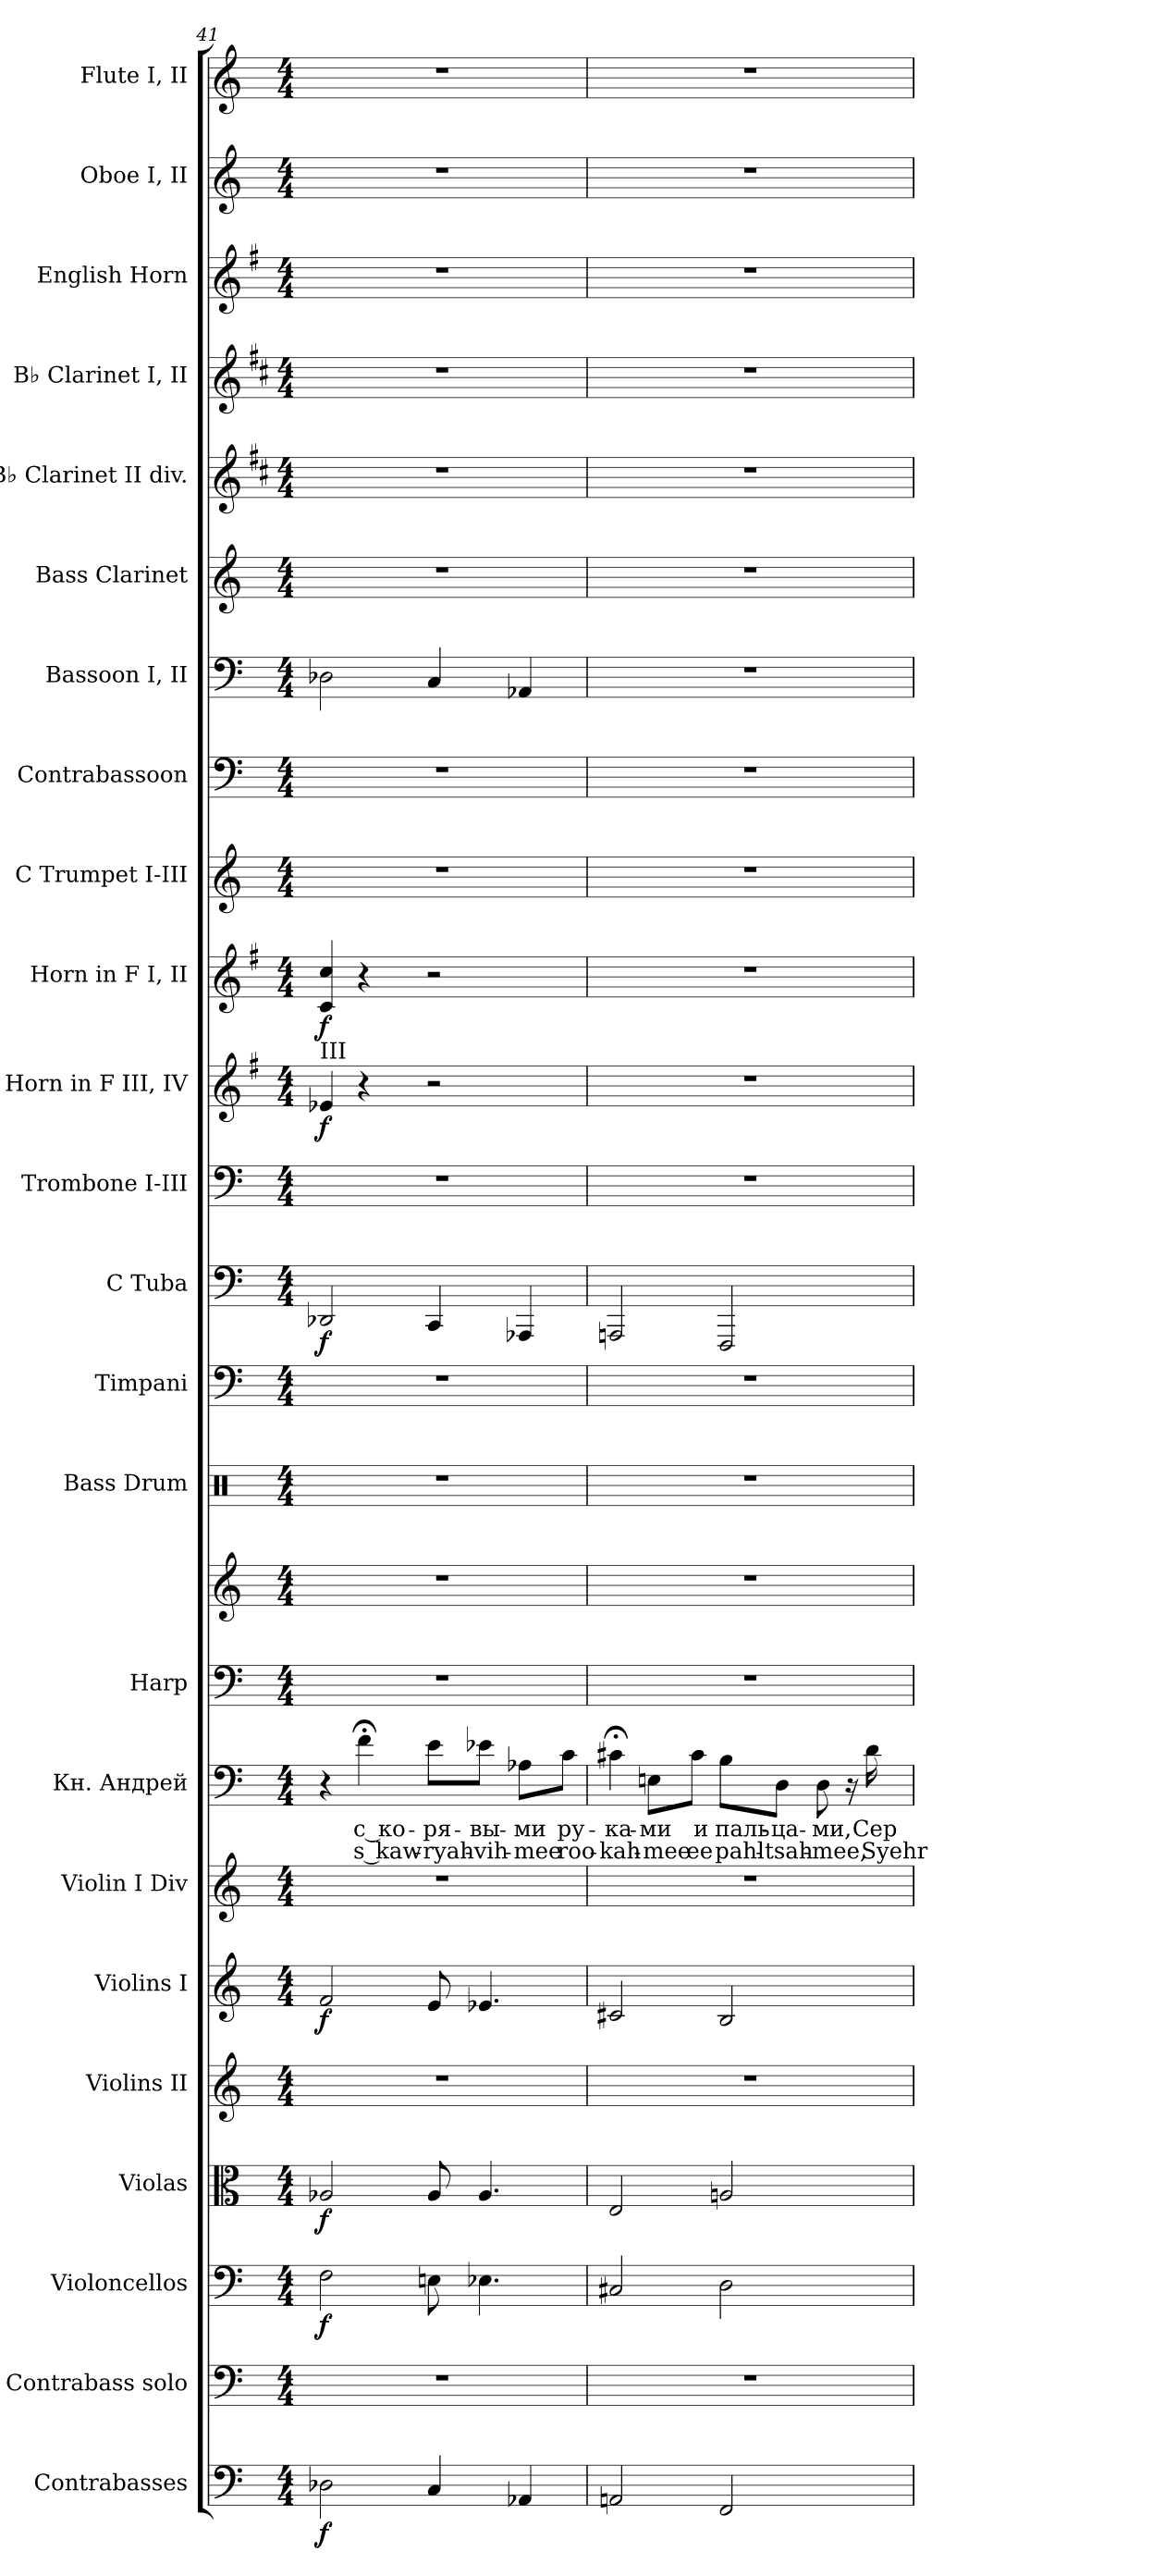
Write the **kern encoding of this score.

**kern	**dynam	**kern	**kern	**dynam	**kern	**dynam	**kern	**kern	**dynam	**kern	**kern	**text	**text	**kern	**kern	**kern	**kern	**kern	**dynam	**kern	**kern	**dynam	**kern	**dynam	**kern	**kern	**kern	**kern	**kern	**kern	**kern	**kern	**kern
*part24	*part24	*part23	*part22	*part22	*part21	*part21	*part20	*part19	*part19	*part18	*part17	*part17	*part17	*part16	*part16	*part15	*part14	*part13	*part13	*part12	*part11	*part11	*part10	*part10	*part9	*part8	*part7	*part6	*part5	*part4	*part3	*part2	*part1
*staff25	*staff25	*staff24	*staff23	*staff23	*staff22	*staff22	*staff21	*staff20	*staff20	*staff19	*staff18	*staff18	*staff18	*staff17	*staff16	*staff15	*staff14	*staff13	*staff13	*staff12	*staff11	*staff11	*staff10	*staff10	*staff9	*staff8	*staff7	*staff6	*staff5	*staff4	*staff3	*staff2	*staff1
*I"Contrabasses	*	*I"Contrabass solo	*I"Violoncellos	*	*I"Violas	*	*I"Violins II	*I"Violins I	*	*I"Violin I  Div	*I"Кн. Андрей	*	*	*I"Harp	*	*I"Bass Drum	*I"Timpani	*I"C Tuba	*	*I"Trombone I-III	*I"Horn in F III, IV	*	*I"Horn in F I, II	*	*I"C Trumpet I-III	*I"Contrabassoon	*I"Bassoon I, II	*I"Bass Clarinet	*I"B♭ Clarinet II div.	*I"B♭ Clarinet I, II	*I"English Horn	*I"Oboe I, II	*I"Flute I, II
*I'Cbs.	*	*I'C-b. so.	*I'Vcs.	*	*I'Vlas.	*	*I'Vlns. II	*I'Vlns. I	*	*I'Vln. I  Div	*	*	*	*I'Hrp.	*	*I'B. Drum	*I'Timp.	*I'C Tb.	*	*I'Tbn. I-III	*	*	*	*	*I'C Tpt. I-III	*I'Cbsn.	*I'Bsn. I, II	*I'B. Cl.	*I'B♭ Cl. II div.	*I'B♭ Cl. I, II	*I'E. Hn.	*I'Ob. I, II	*I'Fl. I, II
!!LO:PB:g=z
*clefF4	*	*clefF4	*clefF4	*	*clefC3	*	*clefG2	*clefG2	*	*clefG2	*clefF4	*	*	*clefF4	*clefG2	*clefX	*clefF4	*clefF4	*	*clefF4	*clefG2	*	*clefG2	*	*clefG2	*clefF4	*clefF4	*clefG2	*clefG2	*clefG2	*clefG2	*clefG2	*clefG2
*ITrd7c12	*	*ITrd7c12	*	*	*	*	*	*	*	*	*	*	*	*	*	*	*	*	*	*	*ITrd4c7	*	*ITrd4c7	*	*	*ITrd7c12	*	*ITrd8c14	*ITrd1c2	*ITrd1c2	*ITrd4c7	*	*
*k[]	*	*k[]	*k[]	*	*k[]	*	*k[]	*k[]	*	*k[]	*k[]	*	*	*k[]	*k[]	*k[]	*k[]	*k[]	*	*k[]	*k[]	*	*k[]	*	*k[]	*k[]	*k[]	*k[]	*k[]	*k[]	*k[]	*k[]	*k[]
*M4/4	*	*M4/4	*M4/4	*	*M4/4	*	*M4/4	*M4/4	*	*M4/4	*M4/4	*	*	*M4/4	*M4/4	*M4/4	*M4/4	*M4/4	*	*M4/4	*M4/4	*	*M4/4	*	*M4/4	*M4/4	*M4/4	*M4/4	*M4/4	*M4/4	*M4/4	*M4/4	*M4/4
=41	=41	=41	=41	=41	=41	=41	=41	=41	=41	=41	=41	=41	=41	=41	=41	=41	=41	=41	=41	=41	=41	=41	=41	=41	=41	=41	=41	=41	=41	=41	=41	=41	=41
!	!	!	!	!	!	!	!	!	!	!	!	!	!	!	!	!	!	!	!	!	!LO:TX:a:t=III	!	!	!	!	!	!	!	!	!	!	!	!
!	!LO:DY:b	!	!	!LO:DY:b	!	!LO:DY:b	!	!	!LO:DY:b	!	!	!	!	!	!	!	!	!	!LO:DY:b	!	!	!LO:DY:b	!	!LO:DY:b	!	!	!	!	!	!	!	!	!
2DD-X\	f	1r	2F\	f	2A-X/	f	1r	2f/	f	1r	4r	.	.	1r	1r	1r	1r	2DD-X/	f	1r	4A-X/	f	4F/ 4f/	f	1r	1r	2D-X\	1r	1r	1r	1r	1r	1r
!	!	!	!	!	!	!	!	!	!	!	!	!LO:LY:b	!LO:LY:b	!	!	!	!	!	!	!	!	!	!	!	!	!	!	!	!	!	!	!	!
.	.	.	.	.	.	.	.	.	.	.	4f;<\	с ко-	s kaw-	.	.	.	.	.	.	.	4r	.	4r	.	.	.	.	.	.	.	.	.	.
!	!	!	!	!	!	!	!	!	!	!	!	!LO:LY:b	!LO:LY:b	!	!	!	!	!	!	!	!	!	!	!	!	!	!	!	!	!	!	!	!
4CC/	.	.	8En\	.	8A-/	.	.	8e/	.	.	8e\L	-ря-	-ryah-	.	.	.	.	4CC/	.	.	2r	.	2r	.	.	.	4C/	.	.	.	.	.	.
!	!	!	!	!	!	!	!	!	!	!	!	!LO:LY:b	!LO:LY:b	!	!	!	!	!	!	!	!	!	!	!	!	!	!	!	!	!	!	!	!
.	.	.	4.E-X\	.	4.A-/	.	.	4.e-X/	.	.	8e-X\J	-вы-	-vih-	.	.	.	.	.	.	.	.	.	.	.	.	.	.	.	.	.	.	.	.
!	!	!	!	!	!	!	!	!	!	!	!	!LO:LY:b	!LO:LY:b	!	!	!	!	!	!	!	!	!	!	!	!	!	!	!	!	!	!	!	!
4AAA-X/	.	.	.	.	.	.	.	.	.	.	8A-X\L	-ми	-mee	.	.	.	.	4AAA-X/	.	.	.	.	.	.	.	.	4AA-X/	.	.	.	.	.	.
!	!	!	!	!	!	!	!	!	!	!	!	!LO:LY:b	!LO:LY:b	!	!	!	!	!	!	!	!	!	!	!	!	!	!	!	!	!	!	!	!
.	.	.	.	.	.	.	.	.	.	.	8c\J	ру-	roo-	.	.	.	.	.	.	.	.	.	.	.	.	.	.	.	.	.	.	.	.
=42	=42	=42	=42	=42	=42	=42	=42	=42	=42	=42	=42	=42	=42	=42	=42	=42	=42	=42	=42	=42	=42	=42	=42	=42	=42	=42	=42	=42	=42	=42	=42	=42	=42
!	!	!	!	!	!	!	!	!	!	!	!	!LO:LY:b	!LO:LY:b	!	!	!	!	!	!	!	!	!	!	!	!	!	!	!	!	!	!	!	!
*	*	*	*	*	*	*	*	*	*	*	*	*	*	*	*	*	*	*	*	*	*	*	*	*	*	*	*	*	*	*	*	*	*^
2AAAni/	.	1r	2C#X/	.	2E/	.	1r	2c#X/	.	1r	4c#X;<\	-ка-	-kah-	1r	1r	1r	1r	2AAAni/	.	1r	1r	.	1r	.	1r	1r	1r	1r	1r	1r	1r	1r	1r	2.ryy
!	!	!	!	!	!	!	!	!	!	!	!	!LO:LY:b	!LO:LY:b	!	!	!	!	!	!	!	!	!	!	!	!	!	!	!	!	!	!	!	!	!
.	.	.	.	.	.	.	.	.	.	.	8Eni\L	-ми	-mee	.	.	.	.	.	.	.	.	.	.	.	.	.	.	.	.	.	.	.	.	.
!	!	!	!	!	!	!	!	!	!	!	!	!LO:LY:b	!LO:LY:b	!	!	!	!	!	!	!	!	!	!	!	!	!	!	!	!	!	!	!	!	!
.	.	.	.	.	.	.	.	.	.	.	8c#\J	и	ee	.	.	.	.	.	.	.	.	.	.	.	.	.	.	.	.	.	.	.	.	.
!	!	!	!	!	!	!	!	!	!	!	!	!LO:LY:b	!LO:LY:b	!	!	!	!	!	!	!	!	!	!	!	!	!	!	!	!	!	!	!	!	!
2FFF/	.	.	2D\	.	2Ani/	.	.	2B/	.	.	8B\L	паль-	pahl-	.	.	.	.	2FFF/	.	.	.	.	.	.	.	.	.	.	.	.	.	.	.	.
!	!	!	!	!	!	!	!	!	!	!	!	!LO:LY:b	!LO:LY:b	!	!	!	!	!	!	!	!	!	!	!	!	!	!	!	!	!	!	!	!	!
.	.	.	.	.	.	.	.	.	.	.	8D\J	-ца-	-tsah-	.	.	.	.	.	.	.	.	.	.	.	.	.	.	.	.	.	.	.	.	.
*	*	*	*	*	*	*	*	*	*	*	*	*	*	*	*	*	*	*	*	*	*	*	*	*	*	*	*	*	*	*	*	*	*MM58	*
!	!	!	!	!	!	!	!	!	!	!	!	!LO:LY:b	!LO:LY:b	!	!	!	!	!	!	!	!	!	!	!	!	!	!	!	!	!	!	!	!	!
.	.	.	.	.	.	.	.	.	.	.	8D\	-ми,	-mee,	.	.	.	.	.	.	.	.	.	.	.	.	.	.	.	.	.	.	.	.	4ryy
.	.	.	.	.	.	.	.	.	.	.	16r	.	.	.	.	.	.	.	.	.	.	.	.	.	.	.	.	.	.	.	.	.	.	.
!	!	!	!	!	!	!	!	!	!	!	!	!LO:LY:b	!LO:LY:b	!	!	!	!	!	!	!	!	!	!	!	!	!	!	!	!	!	!	!	!	!
.	.	.	.	.	.	.	.	.	.	.	16d\	Сер-	Syehr-	.	.	.	.	.	.	.	.	.	.	.	.	.	.	.	.	.	.	.	.	.
*	*	*	*	*	*	*	*	*	*	*	*	*	*	*	*	*	*	*	*	*	*	*	*	*	*	*	*	*	*	*	*	*	*v	*v
=	=	=	=	=	=	=	=	=	=	=	=	=	=	=	=	=	=	=	=	=	=	=	=	=	=	=	=	=	=	=	=	=	=
*-	*-	*-	*-	*-	*-	*-	*-	*-	*-	*-	*-	*-	*-	*-	*-	*-	*-	*-	*-	*-	*-	*-	*-	*-	*-	*-	*-	*-	*-	*-	*-	*-	*-
